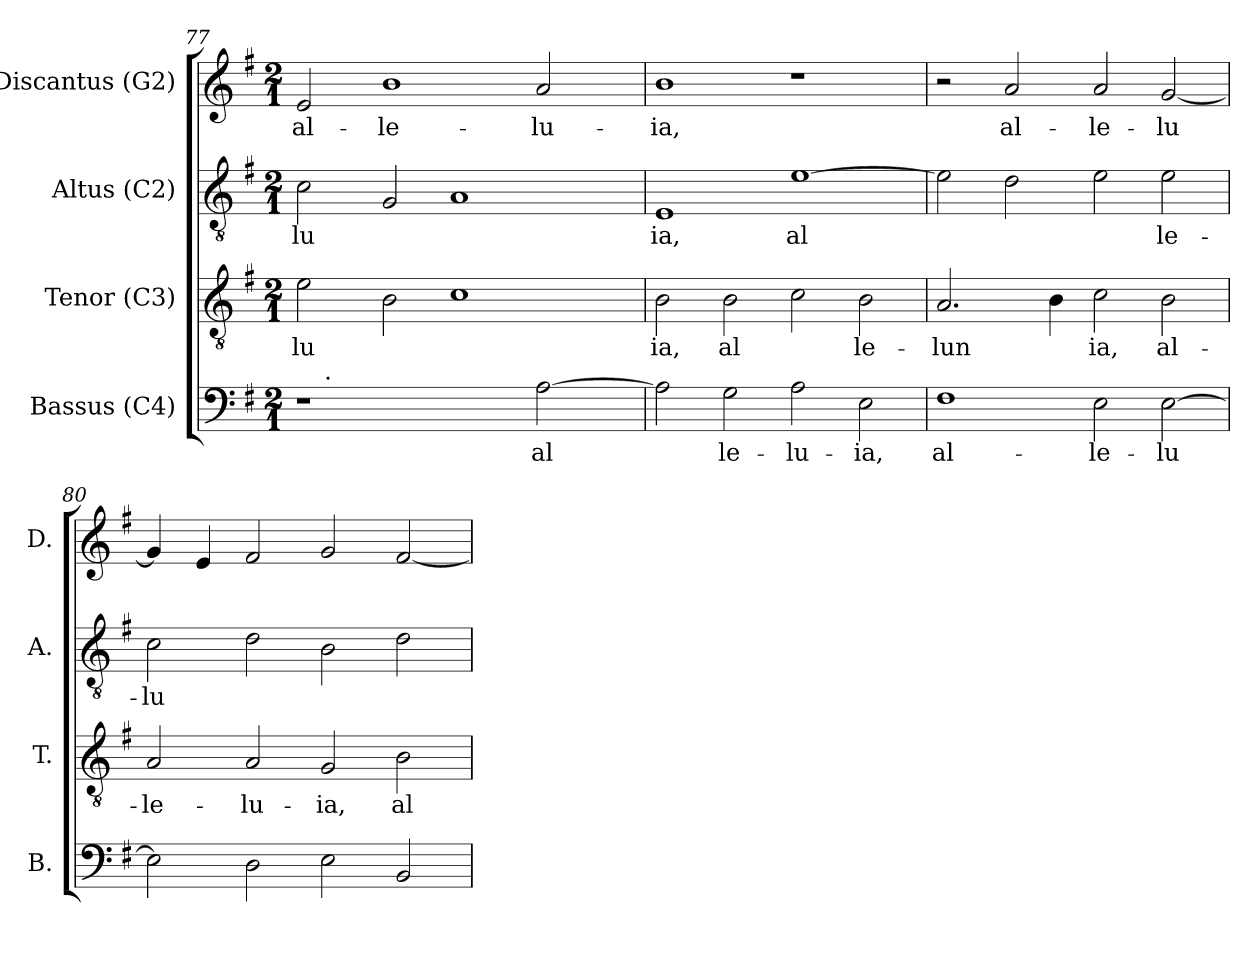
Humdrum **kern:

**kern	**text	**kern	**text	**kern	**text	**kern	**text
*part4	*part4	*part3	*part3	*part2	*part2	*part1	*part1
*staff4	*staff4	*staff3	*staff3	*staff2	*staff2	*staff1	*staff1
*I"Bassus (C4)	*	*I"Tenor (C3)	*	*I"Altus (C2)	*	*I"Discantus (G2)	*
*I'B.	*	*I'T.	*	*I'A.	*	*I'D.	*
*clefF4	*	*clefGv2	*	*clefGv2	*	*clefG2	*
*k[f#]	*	*k[f#]	*	*k[f#]	*	*k[f#]	*
*G:	*	*G:	*	*G:	*	*G:	*
*M2/1	*	*M2/1	*	*M2/1	*	*M2/1	*
=77	=77	=77	=77	=77	=77	=77	=77
!	!	!	!LO:LY:b:cj	!	!LO:LY:b:cj	!	!LO:LY:b:cj
*^	*	*	*	*	*	*	*
1r	16..ryy	.	2e\	-lu-	2c\	-lu-	2e/	al-
!	!LO:TX:a:t=.	!	!	!	!	!	!	!
.	1ryy	.	.	.	.	.	.	.
!	!	!	!	!LO:LY:b:cj	!	!LO:LY:b:cj	!	!LO:LY:b:cj
.	.	.	2B\	--	2G/	--	1b	-le-
!	!	!	!	!LO:LY:b:cj	!	!LO:LY:b:cj	!	!
2ryy	.	.	1c	--	1A	--	.	.
.	2ryy	.	.	.	.	.	.	.
!	!	!LO:LY:b:cj	!	!	!	!	!	!LO:LY:b:cj
[>2A\	.	al-	.	.	.	.	2a/	-lu-
.	4ryy	.	.	.	.	.	.	.
.	8ryy	.	.	.	.	.	.	.
.	64ryy	.	.	.	.	.	.	.
=78	=78	=78	=78	=78	=78	=78	=78	=78
!	!	!LO:LY:b:cj	!	!LO:LY:b:cj	!	!LO:LY:b:cj	!	!LO:LY:b:cj
*v	*v	*	*	*	*	*	*	*
2A\]	--	2B\	-ia,	1E	-ia,	1b	-ia,
!	!LO:LY:b:cj	!	!LO:LY:b:cj	!	!	!	!
2G\	-le-	2B\	al-	.	.	.	.
!	!LO:LY:b:cj	!	!LO:LY:b:cj	!	!LO:LY:b:cj	!	!
2A\	-lu-	2c\	--	[>1e	al-	1r	.
!	!LO:LY:b:cj	!	!LO:LY:b:cj	!	!	!	!
2E\	-ia,	2B\	-le-	.	.	.	.
=79	=79	=79	=79	=79	=79	=79	=79
!	!LO:LY:b:cj	!	!LO:LY:b:cj	!	!LO:LY:b:cj	!	!
1F#	al-	2.A/	-lun-	2e\]	--	2r	.
!	!	!	!	!	!LO:LY:b:cj	!	!LO:LY:b:cj
.	.	.	.	2d\	--	2a/	al-
!	!	!	!LO:LY:b:cj	!	!	!	!
.	.	4B\	--	.	.	.	.
!	!LO:LY:b:cj	!	!LO:LY:b:cj	!	!LO:LY:b:cj	!	!LO:LY:b:cj
2E\	-le-	2c\	-ia,	2e\	--	2a/	-le-
!	!LO:LY:b:cj	!	!LO:LY:b:cj	!	!LO:LY:b:cj	!	!LO:LY:b:cj
[>2E\	-lu-	2B\	al-	2e\	-le-	[>2g/	-lu-
!!LO:PB:g=z
=80	=80	=80	=80	=80	=80	=80	=80
!	!LO:LY:b:cj	!	!LO:LY:b:cj	!	!LO:LY:b:cj	!	!LO:LY:b:cj
2E\]	--	2A/	-le-	2c\	-lu-	4g/]	--
!	!	!	!	!	!	!	!LO:LY:b:cj
.	.	.	.	.	.	4e/	--
!	!LO:LY:b:cj	!	!LO:LY:b:cj	!	!LO:LY:b:cj	!	!LO:LY:b:cj
2D\	--	2A/	-lu-	2d\	--	2f#/	--
!	!LO:LY:b:cj	!	!LO:LY:b:cj	!	!LO:LY:b:cj	!	!LO:LY:b:cj
2E\	--	2G/	-ia,	2B\	--	2g/	--
!	!LO:LY:b:cj	!	!LO:LY:b:cj	!	!LO:LY:b:cj	!	!LO:LY:b:cj
2BB/	--	2B\	al-	2d\	--	[<2f#/	--
=	=	=	=	=	=	=	=
*-	*-	*-	*-	*-	*-	*-	*-
